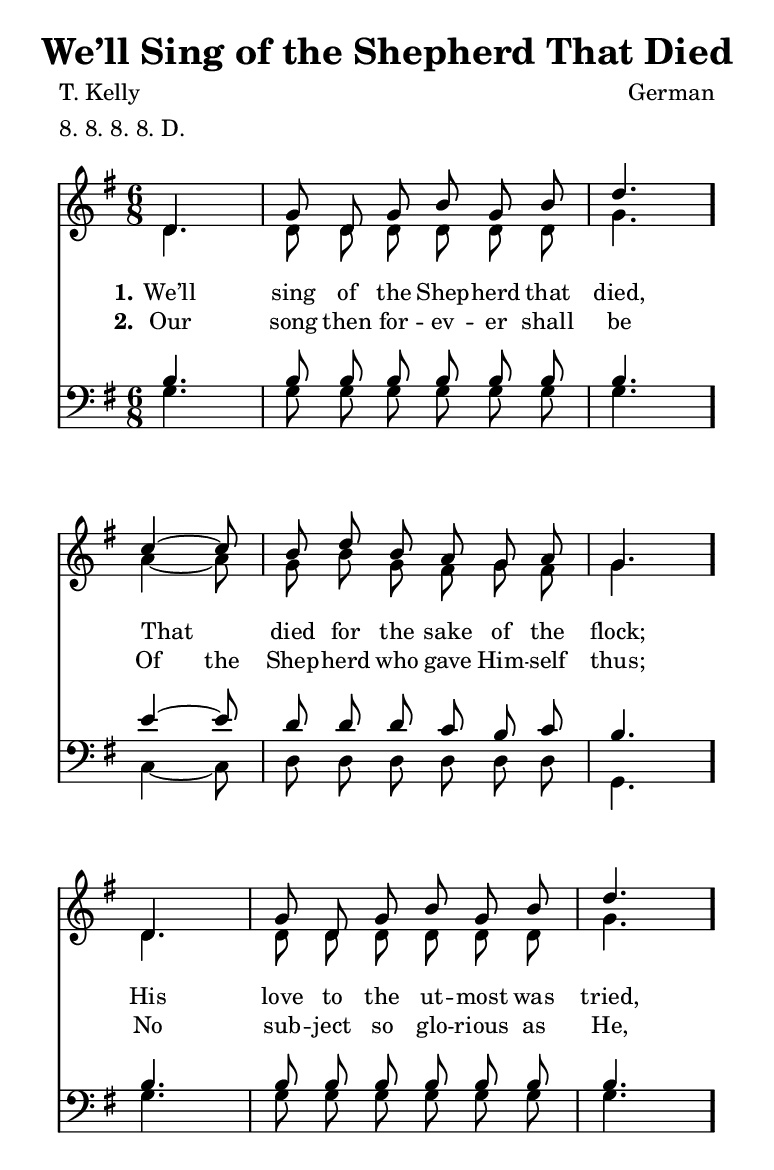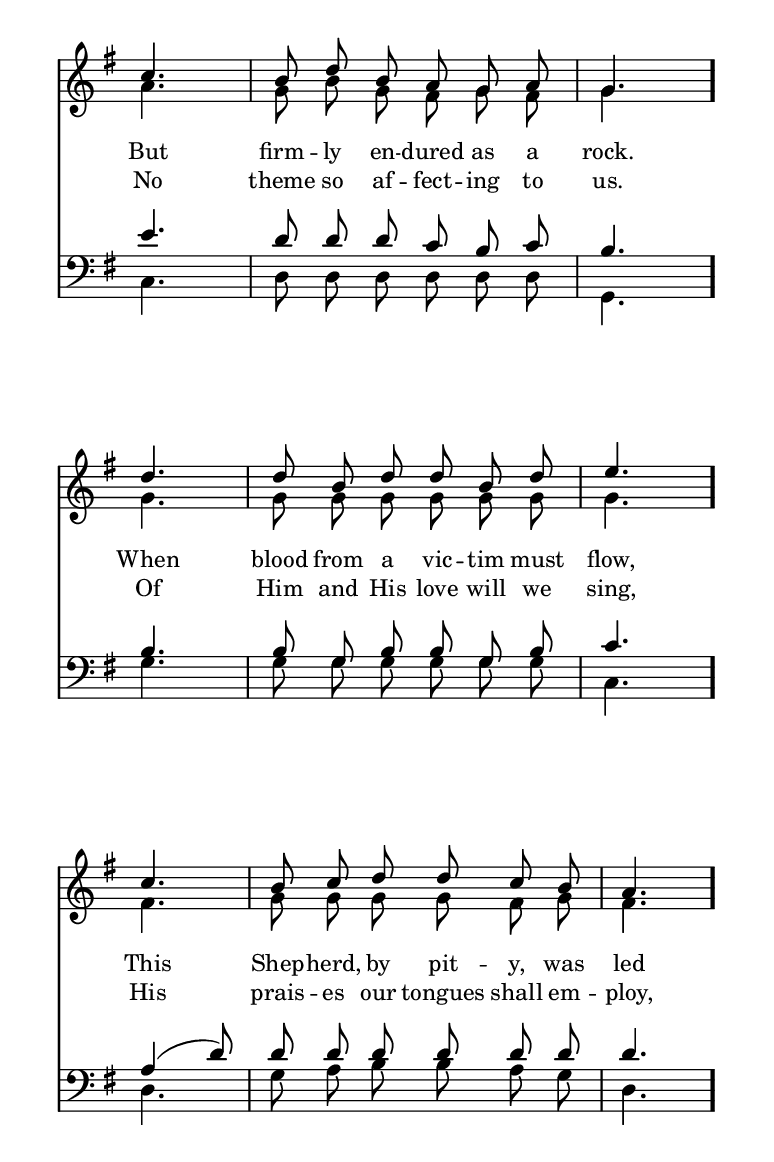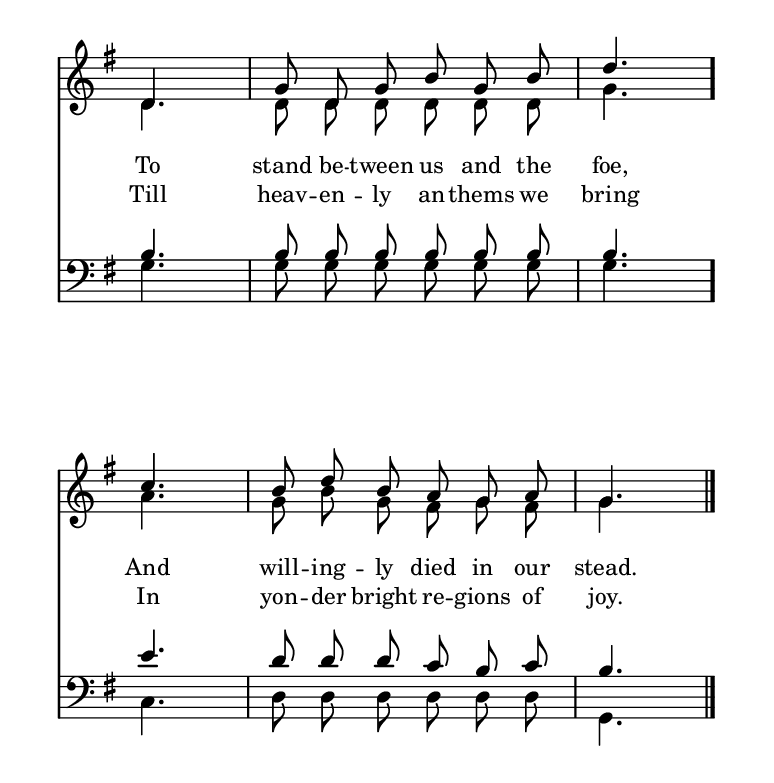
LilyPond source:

\include "common/global.ily"
\paper {
  \include "common/paper.ily"
  ragged-last-bottom = ##t
}

\header{
  hymnnumber = "208"
  title = "We’ll Sing of the Shepherd That Died"
  tunename = "De Fleury"
  meter = "8. 8. 8. 8. D."
  poet = "T. Kelly"
  composer = "German"
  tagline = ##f
}

global = {
  \include "common/overrides.ily"
  \override Staff.TimeSignature.style = #'()
  \time 6/8
  \override Score.MetronomeMark.transparent = ##t % hide all fermata changes too
  \tempo 4=80
  \key g \major
  \partial 4.
  \autoBeamOff
}

notesSoprano = {
\global
\relative c' {

  d4. g8 d g b g b | d4.
  c4 ~ c8 | b8 d b a g a | g4.
  d4. g8 d g b g b | d4.
  c4. | b8 d b a g a | g4.
  d'4. d8 b d d b d | e4.
  c4. | b8 c d d c b | a4.
  d,4. g8 d g b g b | d4.
  c4. | b8 d b a g a | g4.

  \bar "|."

}
}

notesAlto = {
\global
\relative e' {

  d4. | d8 d d d d d | g4.
  a4 ~ a8 | g b g fis g fis | g4.
  d4. | d8 d d d d d | g4.
  a4. | g8 b g fis g fis | g4.
  g4. | g8 g g g g g | g4.
  fis4. | g8 g g g fis g | fis4.
  d4. | d8 d d d d d | g4.
  a4. | g8 b g fis g fis | g4.

}
}

notesTenor = {
\global
\relative a {

  b4. | b8 b b b b b | b4.
  e4 ~ e8 | d8 d d c b c | b4.
  b4. | b8 b b b b b | b4.
  e4. | d8 d d c b c | b4.
  b4. | b8 g b b g b | c4.
  a4( d8) | d8 d d d d d | d4.
  b4. | b8 b b b b b | b4.
  e4. | d8 d d c b c | b4.

}
}

notesBass = {
\global
\relative f {

  g4. | g8 g g g g g | g4.
  c,4 ~ c8 | d8 d d d d d | g,4.
  g'4. | g8 g g g g g | g4.
  c,4. | d8 d d d d d | g,4.
  g'4. | g8 g g g g g | c,4.
  d4. | g8 a b b a g | d4.
  g4. | g8 g g g g g | g4.
  c,4. | d8 d d d d d | g,4.

}
}

wordsA = \lyricmode {
\set stanza = "1."

We’ll sing of the Shep -- herd that died, \bar "."
That died for the sake of the flock; \bar "."
His love to the ut -- most was tried, \bar "."
But firm -- ly en -- dured as a rock. \bar "."
When blood from a vic -- tim must flow, \bar "."
This Shep -- herd, by pit -- y, was led \bar "."
To stand be -- tween us and the foe, \bar "."
And will -- ing -- ly died in our stead. \bar "."

}

wordsB = \lyricmode {
\set stanza = "2."

Our song then for -- ev -- er shall be
{ \mon } Of the { \moff } Shep -- herd who gave Him -- self thus;
No sub -- ject so glo -- rious as He,
No theme so af -- fect -- ing to us.
Of Him and His love will we sing,
His prais -- es our tongues shall em -- ploy,
Till heav -- en -- ly an -- thems we bring
In yon -- der bright re -- gions of joy.

}

\score {
  \context ChoirStaff <<
    \context Staff = upper <<
      \set ChoirStaff.systemStartDelimiter = #'SystemStartBar
      \context Voice  = sopranos { \voiceOne << \notesSoprano >> }
      \context Voice  = altos { \voiceTwo << \notesAlto >> }
      \context Lyrics = one   \lyricsto sopranos \wordsA
      \context Lyrics = two   \lyricsto sopranos \wordsB
    >>
    \context Staff = men <<
      \clef bass
      \context Voice  = tenors { \voiceOne << \notesTenor >> }
      \context Voice  = basses { \voiceTwo << \notesBass >> }
    >>
  >>
  \layout {
    \include "common/layout.ily"
  }
  \midi{
    \include "common/midi.ily"
  }
}

\version "2.18.2"  % necessary for upgrading to future LilyPond versions.

% vi:set et ts=2 sw=2 ai nocindent syntax=lilypond:
